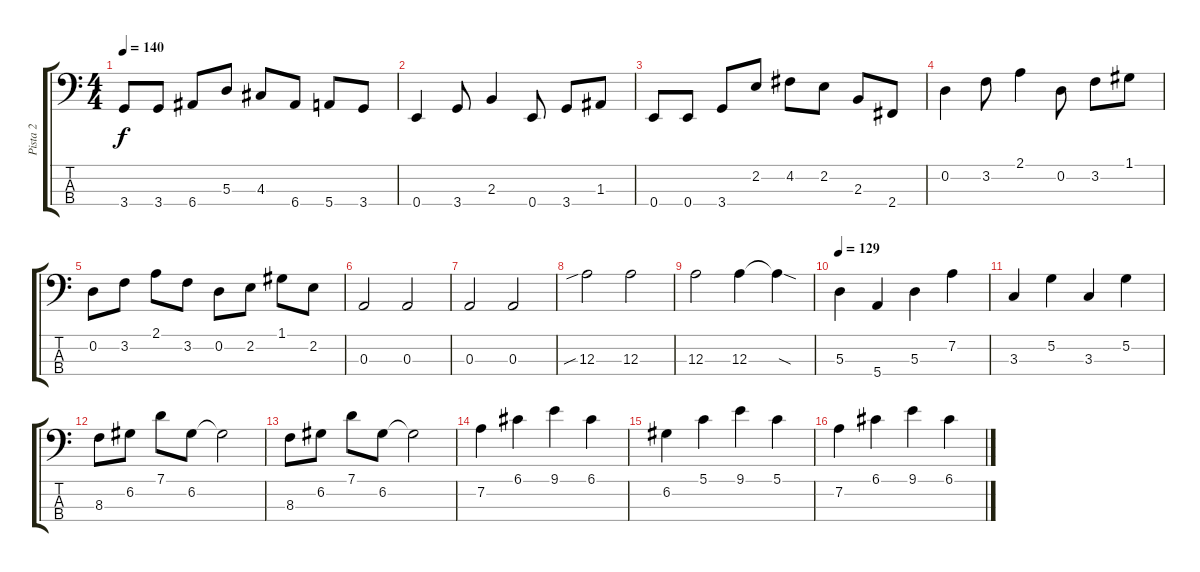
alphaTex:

\track ("Pista 2" "Pista 2") {instrument electricbassfinger}
\staff {score tabs}
\tuning (G2 D2 A1 E1) {hide}
\ts (4 4)
\tempo 140
\clef f4
\ks c
3.4.8{dy f} 3.4.8 6.4.8 5.3.8 4.3.8 6.4.8 5.4.8 3.4.8 |
0.4.4 3.4.8 2.3.4 0.4.8 3.4.8 1.3.8 |
0.4.8 0.4.8 3.4.8 2.2.8 4.2.8 2.2.8 2.3.8 2.4.8 |
0.2.4 3.2.8 2.1.4 0.2.8 3.2.8 1.1.8 |
0.2.8 3.2.8 2.1.8 3.2.8 0.2.8 2.2.8 1.1.8 2.2.8 |
0.3.2 0.3.2 |
0.3.2 0.3.2 |
12.3{sib}.2 12.3.2 |
12.3.2 12.3.4 12.3{sod t}.4 |
\tempo 129
5.3.4 5.4.4 5.3.4 7.2.4 |
3.3.4 5.2.4 3.3.4 5.2.4 |
8.3.8 6.2.8 7.1.8 6.2.8 6.2{t}.2 |
8.3.8 6.2.8 7.1.8 6.2.8 6.2{t}.2 |
7.2.4 6.1.4 9.1.4 6.1.4 |
6.2.4 5.1.4 9.1.4 5.1.4 |
7.2.4 6.1.4 9.1.4 6.1.4
